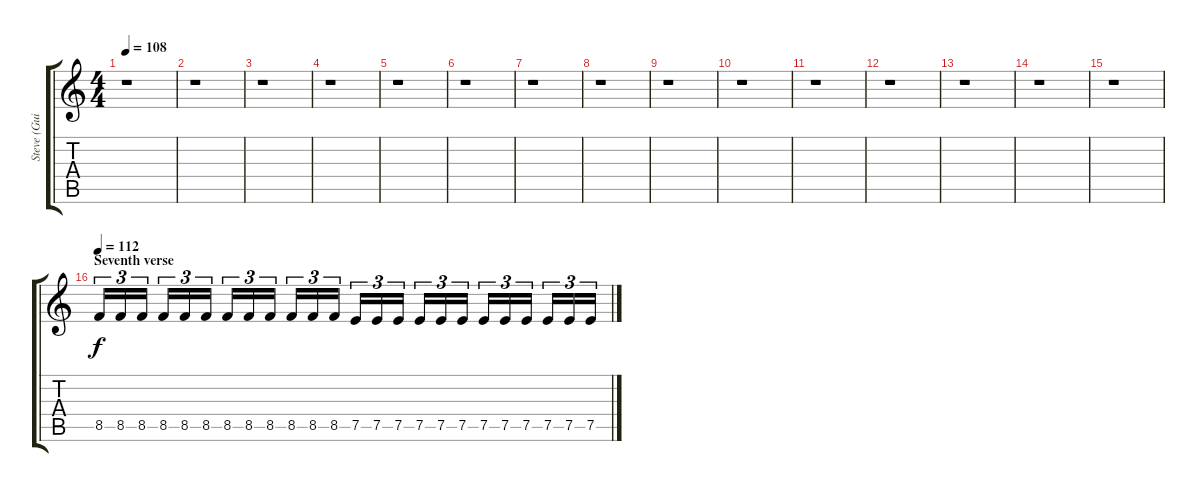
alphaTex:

\track ("Steve (Guitar)" "Steve (Gui") {instrument distortionguitar}
\staff {score tabs}
\tuning (E4 B3 G3 D3 A2 E2) {hide}
\ts (4 4)
\tempo 108
\clef g2
\ks c
r.1{dy f} |
r.1 |
r.1 |
r.1 |
r.1 |
r.1 |
r.1 |
r.1 |
r.1 |
r.1 |
r.1 |
r.1 |
r.1 |
r.1 |
r.1 |
\section ("" "Seventh verse")
\tempo 112
8.5.16{tu (3 2)} 8.5.16{tu (3 2)} 8.5.16{tu (3 2)} 8.5.16{tu (3 2)} 8.5.16{tu (3 2)} 8.5.16{tu (3 2)} 8.5.16{tu (3 2)} 8.5.16{tu (3 2)} 8.5.16{tu (3 2)} 8.5.16{tu (3 2)} 8.5.16{tu (3 2)} 8.5.16{tu (3 2)} 7.5.16{tu (3 2)} 7.5.16{tu (3 2)} 7.5.16{tu (3 2)} 7.5.16{tu (3 2)} 7.5.16{tu (3 2)} 7.5.16{tu (3 2)} 7.5.16{tu (3 2)} 7.5.16{tu (3 2)} 7.5.16{tu (3 2)} 7.5.16{tu (3 2)} 7.5.16{tu (3 2)} 7.5.16{tu (3 2)}
